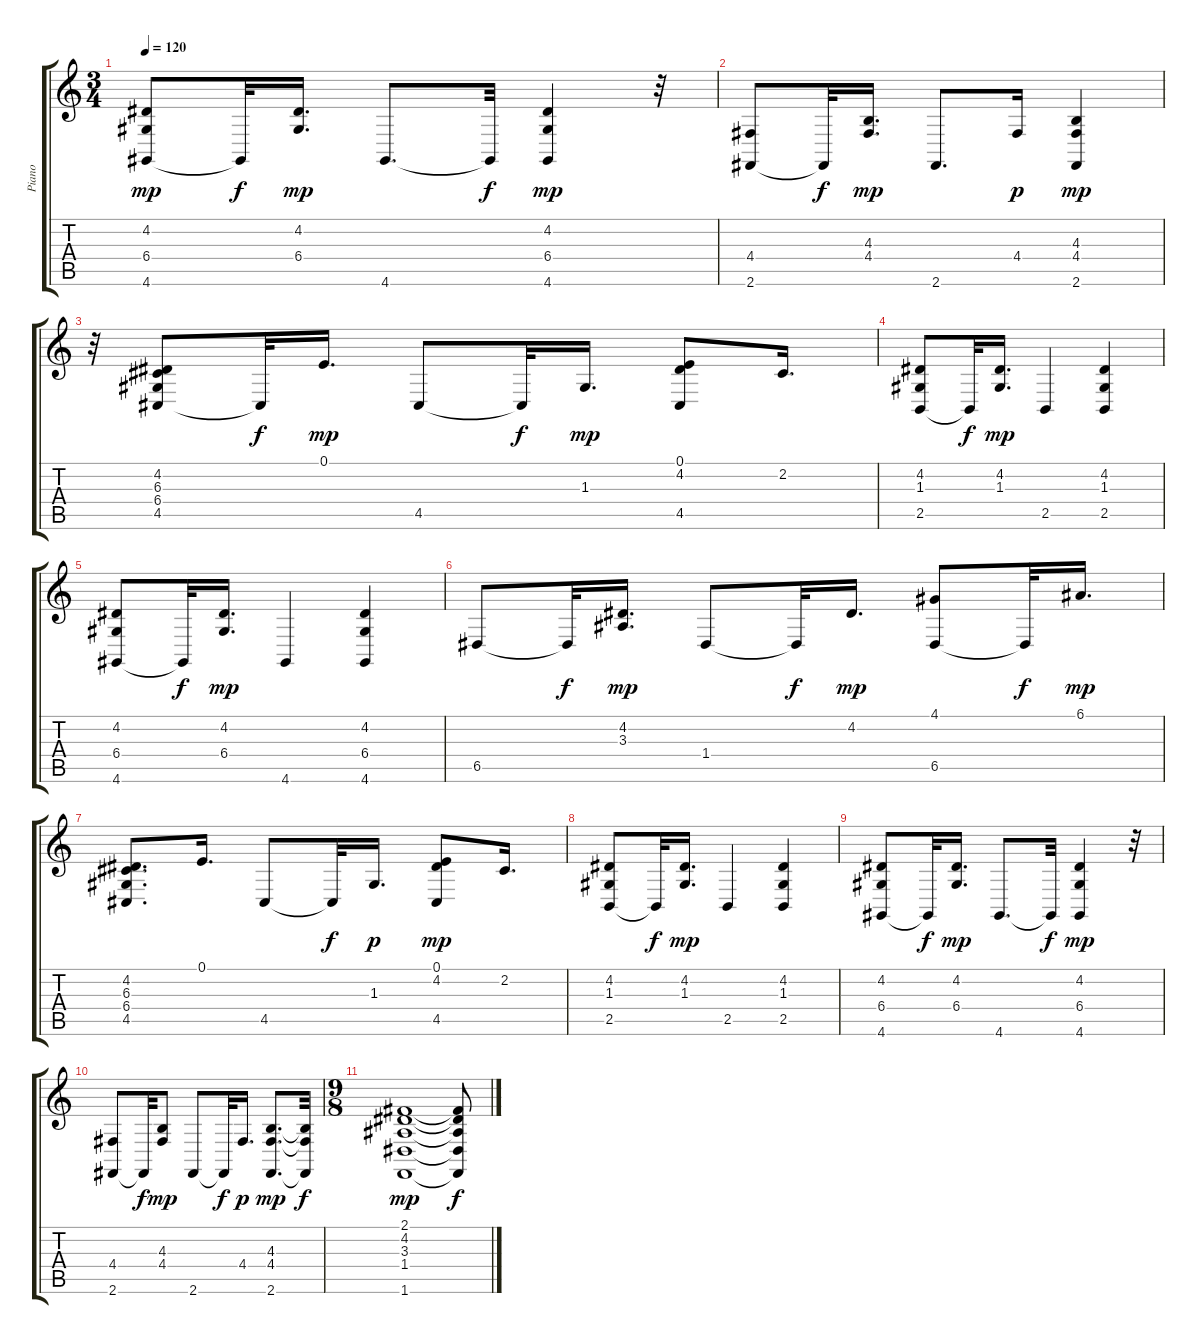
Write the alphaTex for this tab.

\track ("Piano" "Piano") {instrument acousticgrandpiano}
\staff {score tabs}
\tuning (E4 B3 G3 D3 A2 E2) {hide}
\ts (3 4)
\tempo 120
\clef g2
\ks c
(4.2 6.4 4.6).8{dy mp} 4.6{t}.32{dy f} (4.2 6.4).16{d dy mp} 4.6.8{d} 4.6{t}.32{dy f} (4.2 6.4 4.6).4{dy mp} r.32 |
(4.4 2.6).8 2.6{t}.32{dy f} (4.3 4.4).16{d dy mp} 2.6.8{d} 4.4.16{dy p} (4.3 4.4 2.6).4{dy mp} |
r.32 (4.2 6.3 6.4 4.5).8 4.5{t}.32{dy f} 0.1.16{d dy mp} 4.5.8 4.5{t}.32{dy f} 1.3.16{d dy mp} (0.1 4.2 4.5).8 2.2.16{d} |
(4.2 1.3 2.5).8 2.5{t}.32{dy f} (4.2 1.3).16{d dy mp} 2.5.4 (4.2 1.3 2.5).4 |
(4.2 6.4 4.6).8 4.6{t}.32{dy f} (4.2 6.4).16{d dy mp} 4.6.4 (4.2 6.4 4.6).4 |
6.5.8 6.5{t}.32{dy f} (4.2 3.3).16{d dy mp} 1.4.8 1.4{t}.32{dy f} 4.2.16{d dy mp} (4.1 6.5).8 6.5{t}.32{dy f} 6.1.16{d dy mp} |
(4.2 6.3 6.4 4.5).8{d} 0.1.16{d} 4.5.8 4.5{t}.32{dy f} 1.3.16{d dy p} (0.1 4.2 4.5).8{dy mp} 2.2.16{d} |
(4.2 1.3 2.5).8 2.5{t}.32{dy f} (4.2 1.3).16{d dy mp} 2.5.4 (4.2 1.3 2.5).4 |
(4.2 6.4 4.6).8 4.6{t}.32{dy f} (4.2 6.4).16{d dy mp} 4.6.8{d} 4.6{t}.32{dy f} (4.2 6.4 4.6).4{dy mp} r.32 |
(4.4 2.6).8 2.6{t}.32{dy f} (4.3 4.4).8{dy mp} 2.6.8 2.6{t}.32{dy f} 4.4.16{d dy p} (4.3 4.4 2.6).8{d dy mp} (4.3{t} 4.4{t} 2.6{t}).32{dy f} |
\ts (9 8)
(2.1 4.2 3.3 1.4 1.6).1{dy mp} (2.1{t} 4.2{t} 3.3{t} 1.4{t} 1.6{t}).8{dy f}
